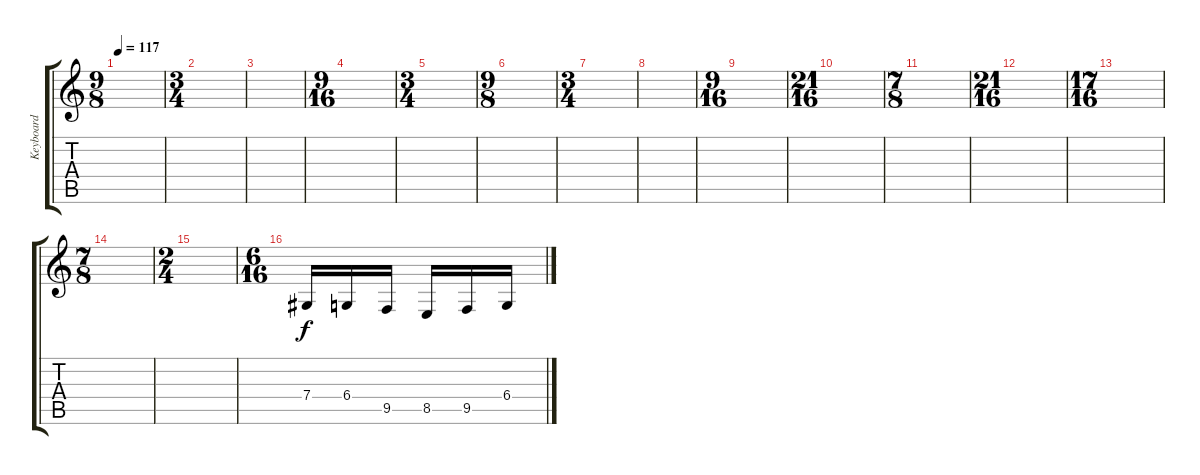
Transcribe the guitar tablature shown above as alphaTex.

\track ("Keyboard" "Keyboard") {instrument vibraphone}
\staff {score tabs}
\tuning (Eb4 Bb3 Gb3 Db3 Ab2 Eb2) {hide}
\ts (9 8)
\tempo 117
\clef g2
\ks c
|
\ts (3 4)
|
|
\ts (9 16)
|
\ts (3 4)
|
\ts (9 8)
|
\ts (3 4)
|
|
\ts (9 16)
|
\ts (21 16)
|
\ts (7 8)
|
\ts (21 16)
|
\ts (17 16)
|
\ts (7 8)
|
\ts (2 4)
|
\ts (6 16)
7.4.16 6.4.16 9.5.16 8.5.16 9.5.16 6.4.16
